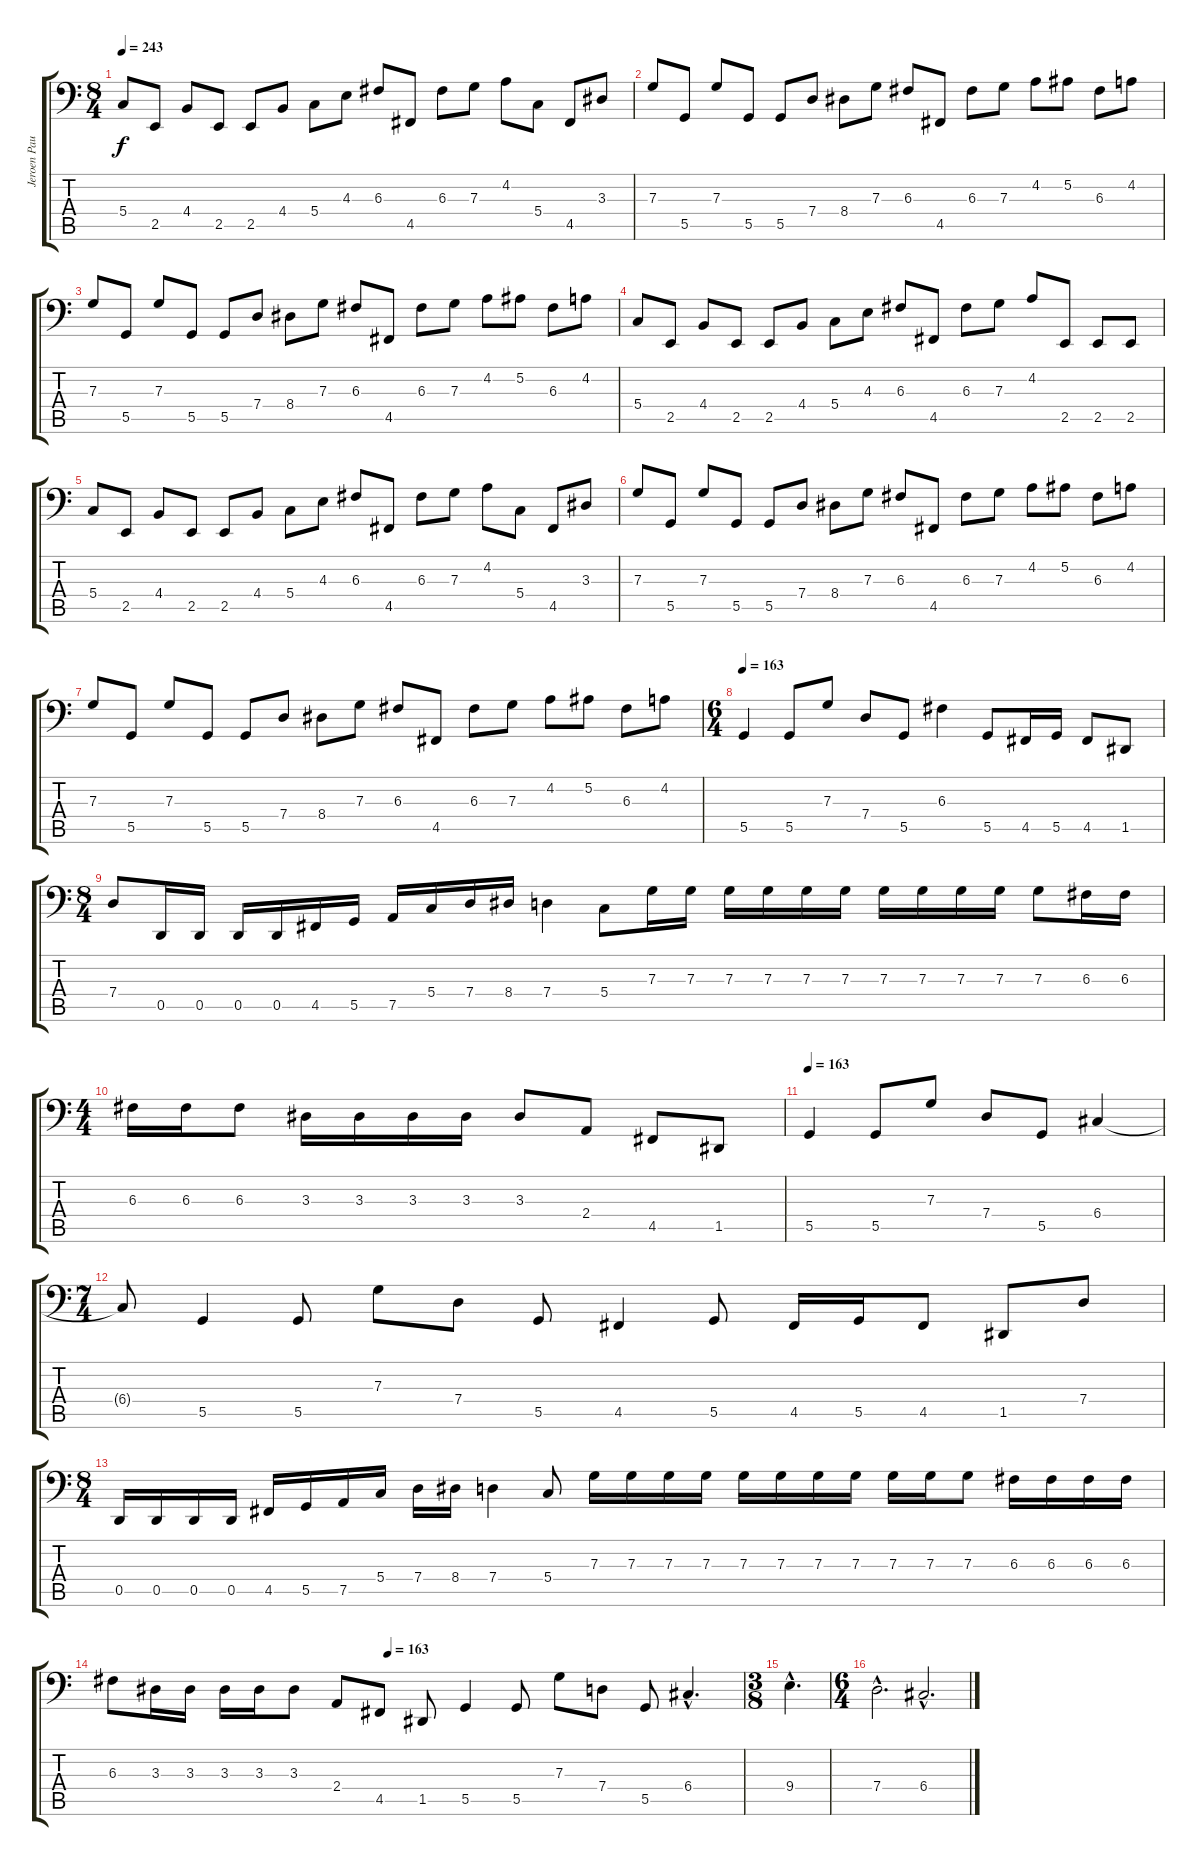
\track ("Jeroen Paul Thesseling" "Jeroen Pau") {instrument fretlessbass}
\staff {score tabs}
\tuning (Bb2 F2 C2 G1 D1 A0) {hide}
\ts (8 4)
\tempo 243
\clef f4
\ks c
5.4.8{dy f} 2.5.8 4.4.8 2.5.8 2.5.8 4.4.8 5.4.8 4.3.8 6.3.8 4.5.8 6.3.8 7.3.8 4.2.8 5.4.8 4.5.8 3.3.8 |
7.3.8 5.5.8 7.3.8 5.5.8 5.5.8 7.4.8 8.4.8 7.3.8 6.3.8 4.5.8 6.3.8 7.3.8 4.2.8 5.2.8 6.3.8 4.2.8 |
7.3.8 5.5.8 7.3.8 5.5.8 5.5.8 7.4.8 8.4.8 7.3.8 6.3.8 4.5.8 6.3.8 7.3.8 4.2.8 5.2.8 6.3.8 4.2.8 |
5.4.8 2.5.8 4.4.8 2.5.8 2.5.8 4.4.8 5.4.8 4.3.8 6.3.8 4.5.8 6.3.8 7.3.8 4.2.8 2.5.8 2.5.8 2.5.8 |
5.4.8 2.5.8 4.4.8 2.5.8 2.5.8 4.4.8 5.4.8 4.3.8 6.3.8 4.5.8 6.3.8 7.3.8 4.2.8 5.4.8 4.5.8 3.3.8 |
7.3.8 5.5.8 7.3.8 5.5.8 5.5.8 7.4.8 8.4.8 7.3.8 6.3.8 4.5.8 6.3.8 7.3.8 4.2.8 5.2.8 6.3.8 4.2.8 |
7.3.8 5.5.8 7.3.8 5.5.8 5.5.8 7.4.8 8.4.8 7.3.8 6.3.8 4.5.8 6.3.8 7.3.8 4.2.8 5.2.8 6.3.8 4.2.8 |
\ts (6 4)
\tempo 163
5.5.4 5.5.8 7.3.8 7.4.8 5.5.8 6.3.4 5.5.8 4.5.16 5.5.16 4.5.8 1.5.8 |
\ts (8 4)
7.4.8 0.5.16 0.5.16 0.5.16 0.5.16 4.5.16 5.5.16 7.5.16 5.4.16 7.4.16 8.4.16 7.4.4 5.4.8 7.3.16 7.3.16 7.3.16 7.3.16 7.3.16 7.3.16 7.3.16 7.3.16 7.3.16 7.3.16 7.3.8 6.3.16 6.3.16 |
\ts (4 4)
6.3.16 6.3.16 6.3.8 3.3.16 3.3.16 3.3.16 3.3.16 3.3.8 2.4.8 4.5.8 1.5.8 |
\tempo 163
5.5.4 5.5.8 7.3.8 7.4.8 5.5.8 6.4.4 |
\ts (7 4)
6.4{t}.8 5.5.4 5.5.8 7.3.8 7.4.8 5.5.8 4.5.4 5.5.8 4.5.16 5.5.16 4.5.8 1.5.8 7.4.8 |
\ts (8 4)
0.5.16 0.5.16 0.5.16 0.5.16 4.5.16 5.5.16 7.5.16 5.4.16 7.4.16 8.4.16 7.4.4 5.4.8 7.3.16 7.3.16 7.3.16 7.3.16 7.3.16 7.3.16 7.3.16 7.3.16 7.3.16 7.3.16 7.3.8 6.3.16 6.3.16 6.3.16 6.3.16 |
\tempo (163 0.4375)
6.3.8 3.3.16 3.3.16 3.3.16 3.3.16 3.3.8 2.4.8 4.5.8 1.5.8 5.5.4 5.5.8 7.3.8 7.4.8 5.5.8 6.4{hac}.4{d} |
\ts (3 8)
9.4{hac}.4{d} |
\ts (6 4)
7.4{hac}.2{d} 6.4{hac}.2{d}
